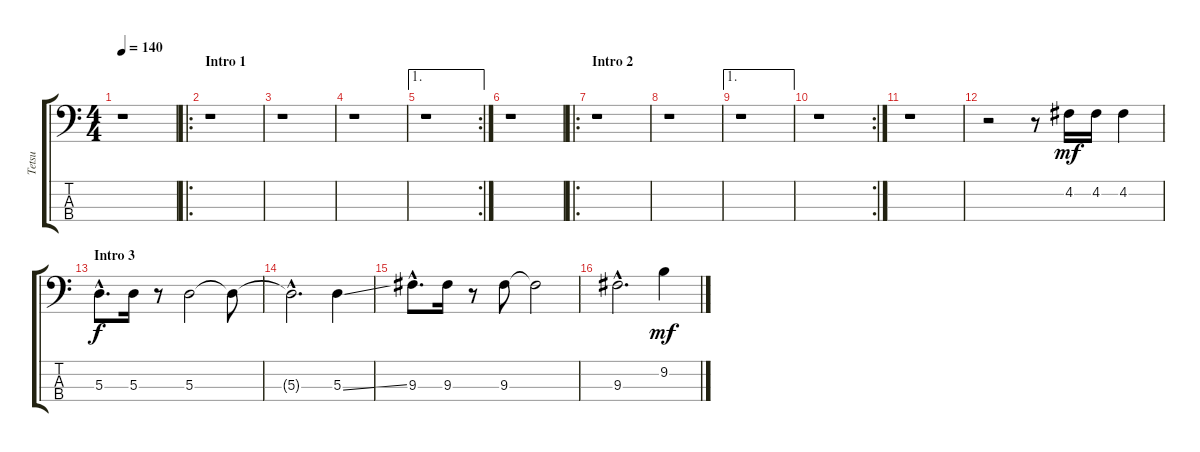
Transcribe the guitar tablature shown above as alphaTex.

\track ("Tetsu" "Tetsu") {instrument electricbasspick}
\staff {score tabs}
\tuning (G2 D2 A1 E1) {hide}
\ts (4 4)
\tempo 140
\clef f4
\ks c
r.1{dy mf instrument electricbasspick} |
\ro
\section ("" "Intro 1")
r.1 |
r.1 |
r.1 |
\ae 1
\rc 2
r.1 |
r.1 |
\ro
\section ("" "Intro 2")
r.1 |
r.1 |
\ae 1
r.1 |
\rc 2
r.1 |
r.1 |
r.2 r.8 4.2.16 4.2.16 4.2.4 |
\section ("" "Intro 3")
5.3{hac}.8{d dy f} 5.3.16 r.8 5.3.2 5.3{t}.8 |
5.3{hac t}.2{d} 5.3{ss}.4 |
9.3{hac}.8{d} 9.3.16 r.8 9.3.8 9.3{t}.2 |
9.3{hac}.2{d} 9.2.4{dy mf}
